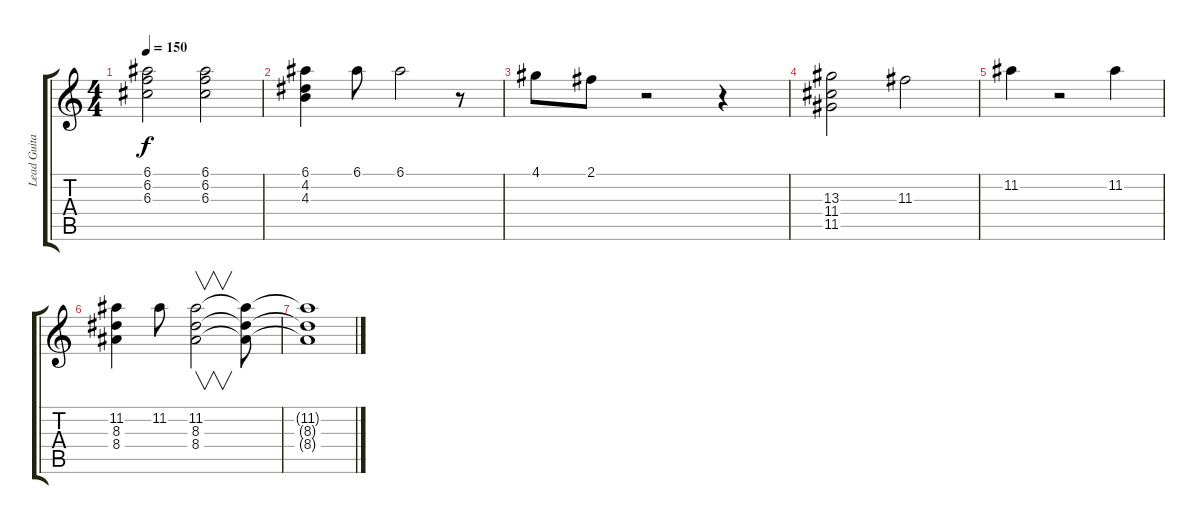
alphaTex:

\track ("Lead Guitar" "Lead Guita") {instrument overdrivenguitar}
\staff {score tabs}
\tuning (E4 B3 G3 D3 A2 E2) {hide}
\ts (4 4)
\tempo 150
\clef g2
\ks c
(6.1 6.2 6.3).2{dy f} (6.1 6.2 6.3).2 |
(6.1 4.2 4.3).4 6.1.8 6.1.2 r.8 |
4.1.8 2.1.8 r.2 r.4 |
(13.3 11.4 11.5).2 11.3.2 |
11.2.4 r.2 11.2.4 |
(11.2 8.3 8.4).4 11.2.8 (11.2 8.3 8.4).2{v} (11.2{t} 8.3{t} 8.4{t}).8 |
(11.2{t} 8.3{t} 8.4{t}).1
